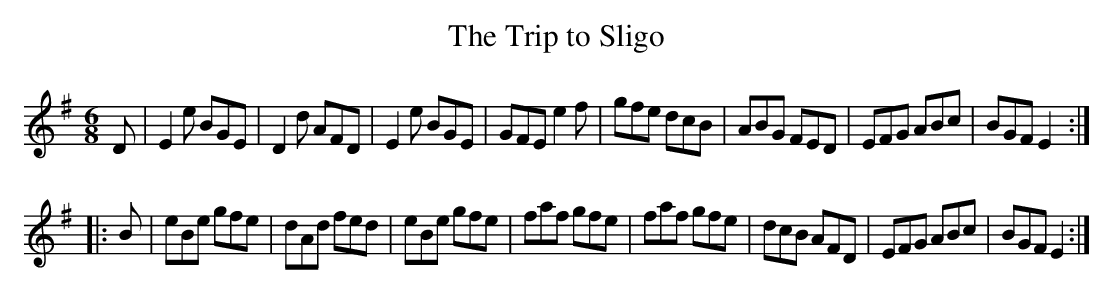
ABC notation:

X:1
T:Trip to Sligo, The
M:6/8
K:ADor
D \
| E2e BGE | D2d AFD | E2e BGE | GFE e2f \
| gfe dcB | ABG FED | EFG ABc | BGF E2 :|
|: B \
| eBe gfe | dAd fed | eBe gfe | faf gfe \
| faf gfe | dcB AFD | EFG ABc | BGF E2 :|
